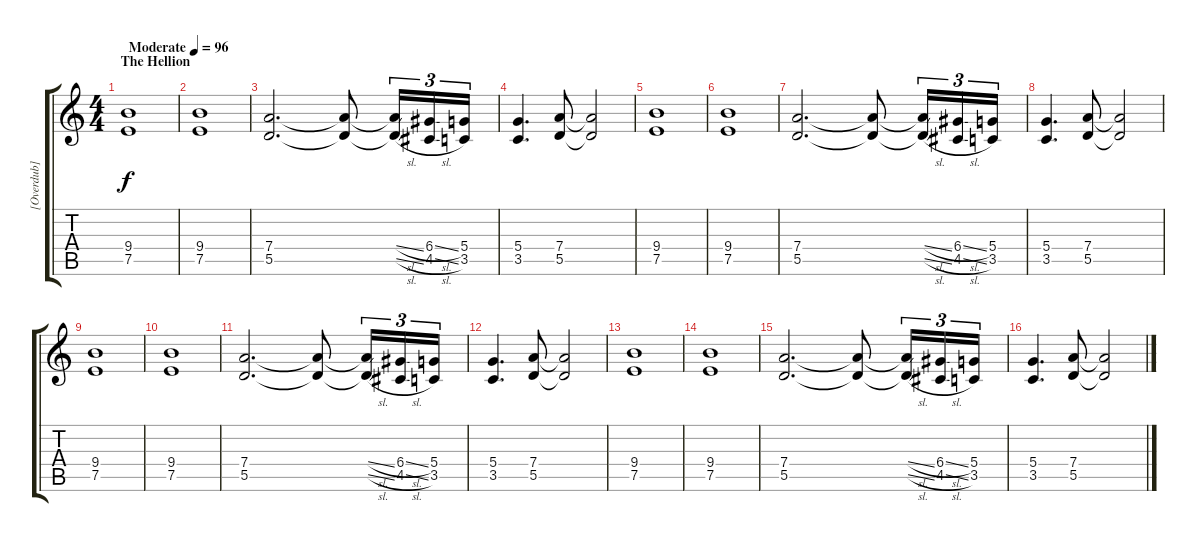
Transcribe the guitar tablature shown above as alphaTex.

\track ("[Overdub]" "[Overdub]") {instrument distortionguitar}
\staff {score tabs}
\tuning (E4 B3 G3 D3 A2 E2) {hide}
\ts (4 4)
\section ("" "The Hellion")
\tempo (96 "Moderate")
\clef g2
\ks c
(9.4 7.5).1{dy f balance 15 instrument distortionguitar} |
(9.4 7.5).1 |
(7.4 5.5).2{d} (7.4{t} 5.5{t}).8 (7.4{sl t} 5.5{sl t}).16{tu (3 2)} (6.4{sl} 4.5{sl}).16{tu (3 2)} (5.4 3.5).16{tu (3 2)} |
(5.4 3.5).4{d} (7.4 5.5).8 (7.4{t} 5.5{t}).2 |
(9.4 7.5).1 |
(9.4 7.5).1 |
(7.4 5.5).2{d} (7.4{t} 5.5{t}).8 (7.4{sl t} 5.5{sl t}).16{tu (3 2)} (6.4{sl} 4.5{sl}).16{tu (3 2)} (5.4 3.5).16{tu (3 2)} |
(5.4 3.5).4{d} (7.4 5.5).8 (7.4{t} 5.5{t}).2 |
(9.4 7.5).1 |
(9.4 7.5).1 |
(7.4 5.5).2{d} (7.4{t} 5.5{t}).8 (7.4{sl t} 5.5{sl t}).16{tu (3 2)} (6.4{sl} 4.5{sl}).16{tu (3 2)} (5.4 3.5).16{tu (3 2)} |
(5.4 3.5).4{d} (7.4 5.5).8 (7.4{t} 5.5{t}).2 |
(9.4 7.5).1 |
(9.4 7.5).1 |
(7.4 5.5).2{d} (7.4{t} 5.5{t}).8 (7.4{sl t} 5.5{sl t}).16{tu (3 2)} (6.4{sl} 4.5{sl}).16{tu (3 2)} (5.4 3.5).16{tu (3 2)} |
(5.4 3.5).4{d} (7.4 5.5).8 (7.4{t} 5.5{t}).2
